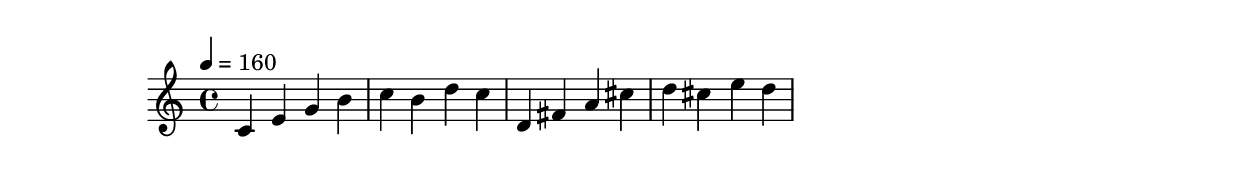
%% DO NOT EDIT this file manually; it is automatically
%% generated from LSR http://lsr.dsi.unimi.it
%% Make any changes in LSR itself, or in Documentation/snippets/new/ ,
%% and then run scripts/auxiliar/makelsr.py
%%
%% This file is in the public domain.
\version "2.14.2"

\header {
  lsrtags = "tweaks-and-overrides, midi, rhythms"

%% Translation of GIT committish: b482c3e5b56c3841a88d957e0ca12964bd3e64fa
  texidoces = "
Para cambiar el tempo en la salida MIDI sin
imprimir nada, hacemos invisible la indicación metronómica:

"

  doctitlees = "Cambiar el tempo sin indicación metronómica"


%% Translation of GIT committish: 0a868be38a775ecb1ef935b079000cebbc64de40
  texidocde = "
Um das Tempo für die MIDI-Ausgabe zu ändern, ohne eine Tempoangabe in den
Noten auszugeben, kann die Metronombezeichnung unsichtbar gemacht werden:

"

  doctitlede = "Das Tempo ohne Metronom-Angabe verändern"

%% Translation of GIT committish: 4ab2514496ac3d88a9f3121a76f890c97cedcf4e
  texidocfr = "
Vous pouvez indiquer un changement de tempo pour le fichier MIDI sans
pour autant l'imprimer.  Il suffit alors de le rendre invisible aux
interprètes.

"
  doctitlefr = "Changement de tempo sans indication sur la partition"


  texidoc = "
To change the tempo in MIDI output without printing anything, make the
metronome mark invisible.

"
  doctitle = "Changing the tempo without a metronome mark"
} % begin verbatim


\score {
  \new Staff \relative c' {
    \tempo 4 = 160
    c4 e g b
    c4 b d c
    \set Score.tempoHideNote = ##t
    \tempo 4 = 96
    d,4 fis a cis
    d4 cis e d
  }
  \layout { }
  \midi { }
}
